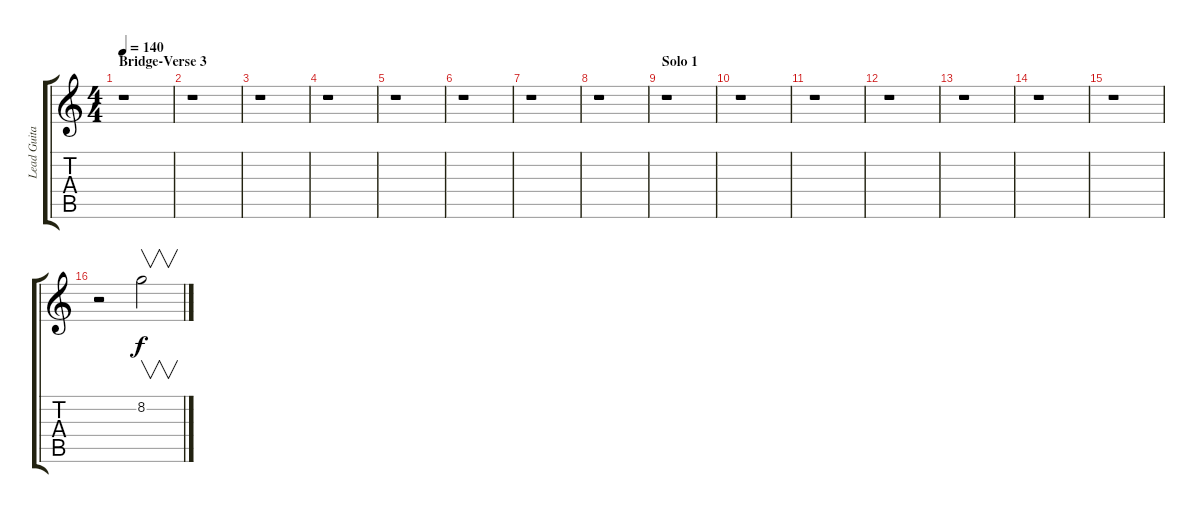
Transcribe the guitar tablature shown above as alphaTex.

\track ("Lead Guitar 2" "Lead Guita") {instrument overdrivenguitar}
\staff {score tabs}
\tuning (E4 B3 G3 D3 A2 E2) {hide}
\ts (4 4)
\section ("" "Bridge-Verse 3")
\tempo 140
\clef g2
\ks c
r.1{dy f} |
r.1 |
r.1 |
r.1 |
r.1 |
r.1 |
r.1 |
r.1 |
\section ("" "Solo 1")
r.1 |
r.1 |
r.1 |
r.1 |
r.1 |
r.1 |
r.1 |
r.2 8.2.2{v instrument guitarharmonics}
